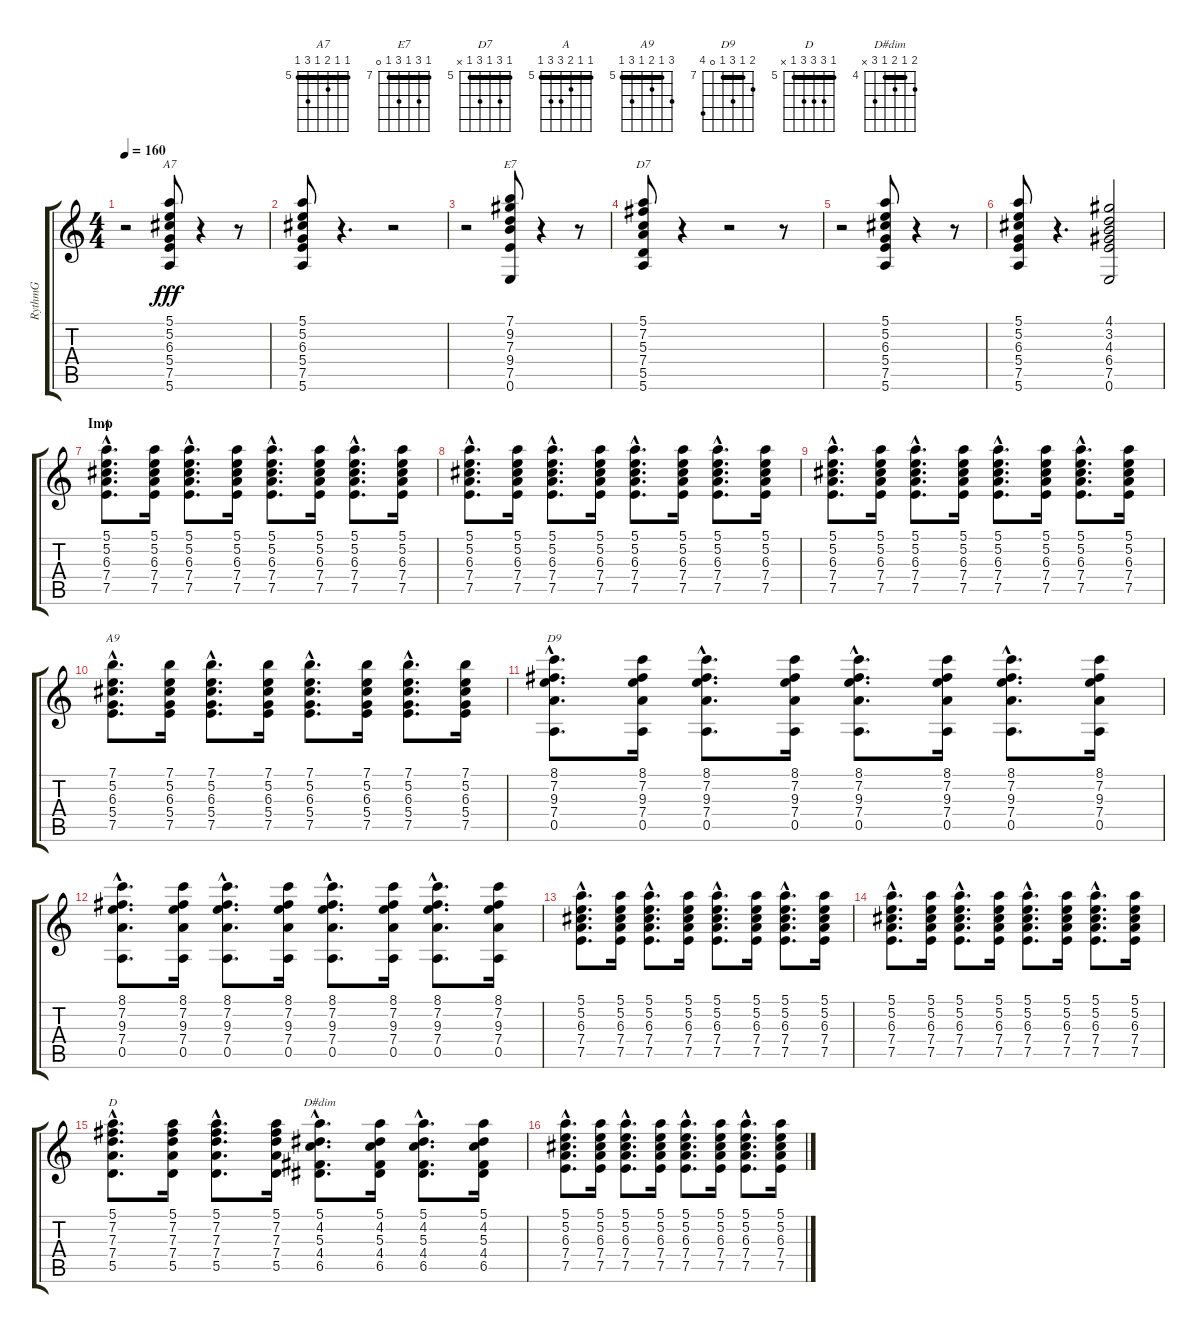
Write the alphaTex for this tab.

\track ("RythmG" "RythmG") {instrument acousticguitarsteel}
\staff {score tabs}
\tuning (E4 B3 G3 D3 A2 E2) {hide}
\chord ("A7" 5 5 6 5 7 5) {firstfret 5 barre 5}
\chord ("E7" 7 9 7 9 7 0) {firstfret 7 barre 7}
\chord ("D7" 5 7 5 7 5 x) {firstfret 5 barre 5}
\chord ("A" 5 5 6 7 7 5) {firstfret 5 barre 5}
\chord ("A9" 7 5 6 5 7 5) {firstfret 5 barre 5}
\chord ("D9" 8 7 9 7 0 10) {firstfret 7 barre 7}
\chord ("D" 5 7 7 7 5 x) {firstfret 5 barre 5}
\chord ("D#dim" 5 4 5 4 6 x) {firstfret 4 barre 4}
\ts (4 4)
\tempo 160
\clef g2
\ks c
r.2{dy fff} (5.1 5.2 6.3 5.4 7.5 5.6).8{ch "A7"} r.4 r.8 |
(5.1 5.2 6.3 5.4 7.5 5.6).8 r.4{d} r.2 |
r.2 (7.1 9.2 7.3 9.4 7.5 0.6).8{ch "E7"} r.4 r.8 |
(5.1 7.2 5.3 7.4 5.5 5.6).8{ch "D7"} r.4 r.2 r.8 |
r.2 (5.1 5.2 6.3 5.4 7.5 5.6).8 r.4 r.8 |
(5.1 5.2 6.3 5.4 7.5 5.6).8 r.4{d} (4.1 3.2 4.3 6.4 7.5 0.6).2 |
\section ("" "Imp")
(5.1{hac} 5.2{hac} 6.3{hac} 7.4{hac} 7.5{hac}).8{d ch "A"} (5.1 5.2 6.3 7.4 7.5).16 (5.1{hac} 5.2{hac} 6.3{hac} 7.4{hac} 7.5{hac}).8{d} (5.1 5.2 6.3 7.4 7.5).16 (5.1{hac} 5.2{hac} 6.3{hac} 7.4{hac} 7.5{hac}).8{d} (5.1 5.2 6.3 7.4 7.5).16 (5.1{hac} 5.2{hac} 6.3{hac} 7.4{hac} 7.5{hac}).8{d} (5.1 5.2 6.3 7.4 7.5).16 |
(5.1{hac} 5.2{hac} 6.3{hac} 7.4{hac} 7.5{hac}).8{d} (5.1 5.2 6.3 7.4 7.5).16 (5.1{hac} 5.2{hac} 6.3{hac} 7.4{hac} 7.5{hac}).8{d} (5.1 5.2 6.3 7.4 7.5).16 (5.1{hac} 5.2{hac} 6.3{hac} 7.4{hac} 7.5{hac}).8{d} (5.1 5.2 6.3 7.4 7.5).16 (5.1{hac} 5.2{hac} 6.3{hac} 7.4{hac} 7.5{hac}).8{d} (5.1 5.2 6.3 7.4 7.5).16 |
(5.1{hac} 5.2{hac} 6.3{hac} 7.4{hac} 7.5{hac}).8{d} (5.1 5.2 6.3 7.4 7.5).16 (5.1{hac} 5.2{hac} 6.3{hac} 7.4{hac} 7.5{hac}).8{d} (5.1 5.2 6.3 7.4 7.5).16 (5.1{hac} 5.2{hac} 6.3{hac} 7.4{hac} 7.5{hac}).8{d} (5.1 5.2 6.3 7.4 7.5).16 (5.1{hac} 5.2{hac} 6.3{hac} 7.4{hac} 7.5{hac}).8{d} (5.1 5.2 6.3 7.4 7.5).16 |
(7.1{hac} 5.2{hac} 6.3{hac} 5.4{hac} 7.5{hac}).8{d ch "A9"} (7.1 5.2 6.3 5.4 7.5).16 (7.1{hac} 5.2{hac} 6.3{hac} 5.4{hac} 7.5{hac}).8{d} (7.1 5.2 6.3 5.4 7.5).16 (7.1{hac} 5.2{hac} 6.3{hac} 5.4{hac} 7.5{hac}).8{d} (7.1 5.2 6.3 5.4 7.5).16 (7.1{hac} 5.2{hac} 6.3{hac} 5.4{hac} 7.5{hac}).8{d} (7.1 5.2 6.3 5.4 7.5).16 |
(8.1{hac} 7.2{hac} 9.3{hac} 7.4{hac} 0.5{hac}).8{d ch "D9"} (8.1 7.2 9.3 7.4 0.5).16 (8.1{hac} 7.2{hac} 9.3{hac} 7.4{hac} 0.5{hac}).8{d} (8.1 7.2 9.3 7.4 0.5).16 (8.1{hac} 7.2{hac} 9.3{hac} 7.4{hac} 0.5{hac}).8{d} (8.1 7.2 9.3 7.4 0.5).16 (8.1{hac} 7.2{hac} 9.3{hac} 7.4{hac} 0.5{hac}).8{d} (8.1 7.2 9.3 7.4 0.5).16 |
(8.1{hac} 7.2{hac} 9.3{hac} 7.4{hac} 0.5{hac}).8{d} (8.1 7.2 9.3 7.4 0.5).16 (8.1{hac} 7.2{hac} 9.3{hac} 7.4{hac} 0.5{hac}).8{d} (8.1 7.2 9.3 7.4 0.5).16 (8.1{hac} 7.2{hac} 9.3{hac} 7.4{hac} 0.5{hac}).8{d} (8.1 7.2 9.3 7.4 0.5).16 (8.1{hac} 7.2{hac} 9.3{hac} 7.4{hac} 0.5{hac}).8{d} (8.1 7.2 9.3 7.4 0.5).16 |
(5.1{hac} 5.2{hac} 6.3{hac} 7.4{hac} 7.5{hac}).8{d} (5.1 5.2 6.3 7.4 7.5).16 (5.1{hac} 5.2{hac} 6.3{hac} 7.4{hac} 7.5{hac}).8{d} (5.1 5.2 6.3 7.4 7.5).16 (5.1{hac} 5.2{hac} 6.3{hac} 7.4{hac} 7.5{hac}).8{d} (5.1 5.2 6.3 7.4 7.5).16 (5.1{hac} 5.2{hac} 6.3{hac} 7.4{hac} 7.5{hac}).8{d} (5.1 5.2 6.3 7.4 7.5).16 |
(5.1{hac} 5.2{hac} 6.3{hac} 7.4{hac} 7.5{hac}).8{d} (5.1 5.2 6.3 7.4 7.5).16 (5.1{hac} 5.2{hac} 6.3{hac} 7.4{hac} 7.5{hac}).8{d} (5.1 5.2 6.3 7.4 7.5).16 (5.1{hac} 5.2{hac} 6.3{hac} 7.4{hac} 7.5{hac}).8{d} (5.1 5.2 6.3 7.4 7.5).16 (5.1{hac} 5.2{hac} 6.3{hac} 7.4{hac} 7.5{hac}).8{d} (5.1 5.2 6.3 7.4 7.5).16 |
(5.1{hac} 7.2{hac} 7.3{hac} 7.4{hac} 5.5{hac}).8{d ch "D"} (5.1 7.2 7.3 7.4 5.5).16 (5.1{hac} 7.2{hac} 7.3{hac} 7.4{hac} 5.5{hac}).8{d} (5.1 7.2 7.3 7.4 5.5).16 (5.1{hac} 4.2{hac} 5.3{hac} 4.4{hac} 6.5{hac}).8{d ch "D#dim"} (5.1 4.2 5.3 4.4 6.5).16 (5.1{hac} 4.2{hac} 5.3{hac} 4.4{hac} 6.5{hac}).8{d} (5.1 4.2 5.3 4.4 6.5).16 |
(5.1{hac} 5.2{hac} 6.3{hac} 7.4{hac} 7.5{hac}).8{d} (5.1 5.2 6.3 7.4 7.5).16 (5.1{hac} 5.2{hac} 6.3{hac} 7.4{hac} 7.5{hac}).8{d} (5.1 5.2 6.3 7.4 7.5).16 (5.1{hac} 5.2{hac} 6.3{hac} 7.4{hac} 7.5{hac}).8{d} (5.1 5.2 6.3 7.4 7.5).16 (5.1{hac} 5.2{hac} 6.3{hac} 7.4{hac} 7.5{hac}).8{d} (5.1 5.2 6.3 7.4 7.5).16
